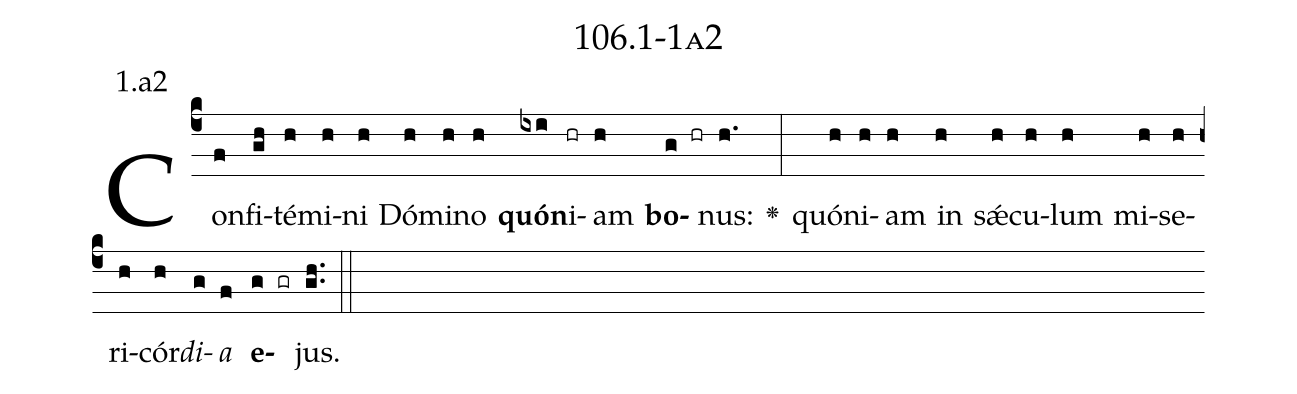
name: 106.1-1a2;
annotation: 1.a2;
%%
(c4)Con(f)fi(gh)té(h)mi(h)ni(h) Dó(h)mi(h)no(h) <b>quón</b>(ixi)i(hr)am(h) <b>bo</b>(g hr)nus:(h.) <v>\greheightstar</v>(:) quón(h)i(h)am(h) in(h) sǽ(h)cu(h)lum(h) mi(h)se(h)ri(h)cór(h)<i>di</i>(g)<i>a</i>(f) <b>e</b>(g gr)jus.(gh..) (::)


%E(h) u(h) o(g) u(f) a(g) e.(gh..) (::)
